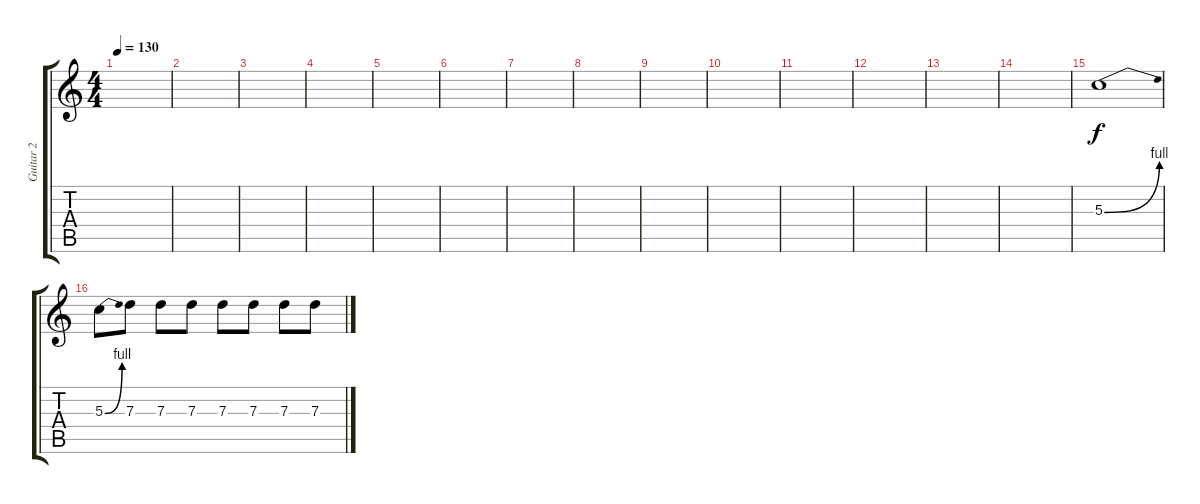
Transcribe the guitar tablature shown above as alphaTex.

\track ("Guitar 2" "Guitar 2") {instrument overdrivenguitar}
\staff {score tabs}
\tuning (E4 B3 G3 D3 A2 E2) {hide}
\ts (4 4)
\tempo 130
\clef g2
\ks c
|
|
|
|
|
|
|
|
|
|
|
|
|
|
5.3{be (bend 0 0 60 4)}.1 |
5.3{be (bend 0 0 60 4)}.8 7.3.8 7.3.8 7.3.8 7.3.8 7.3.8 7.3.8 7.3.8
